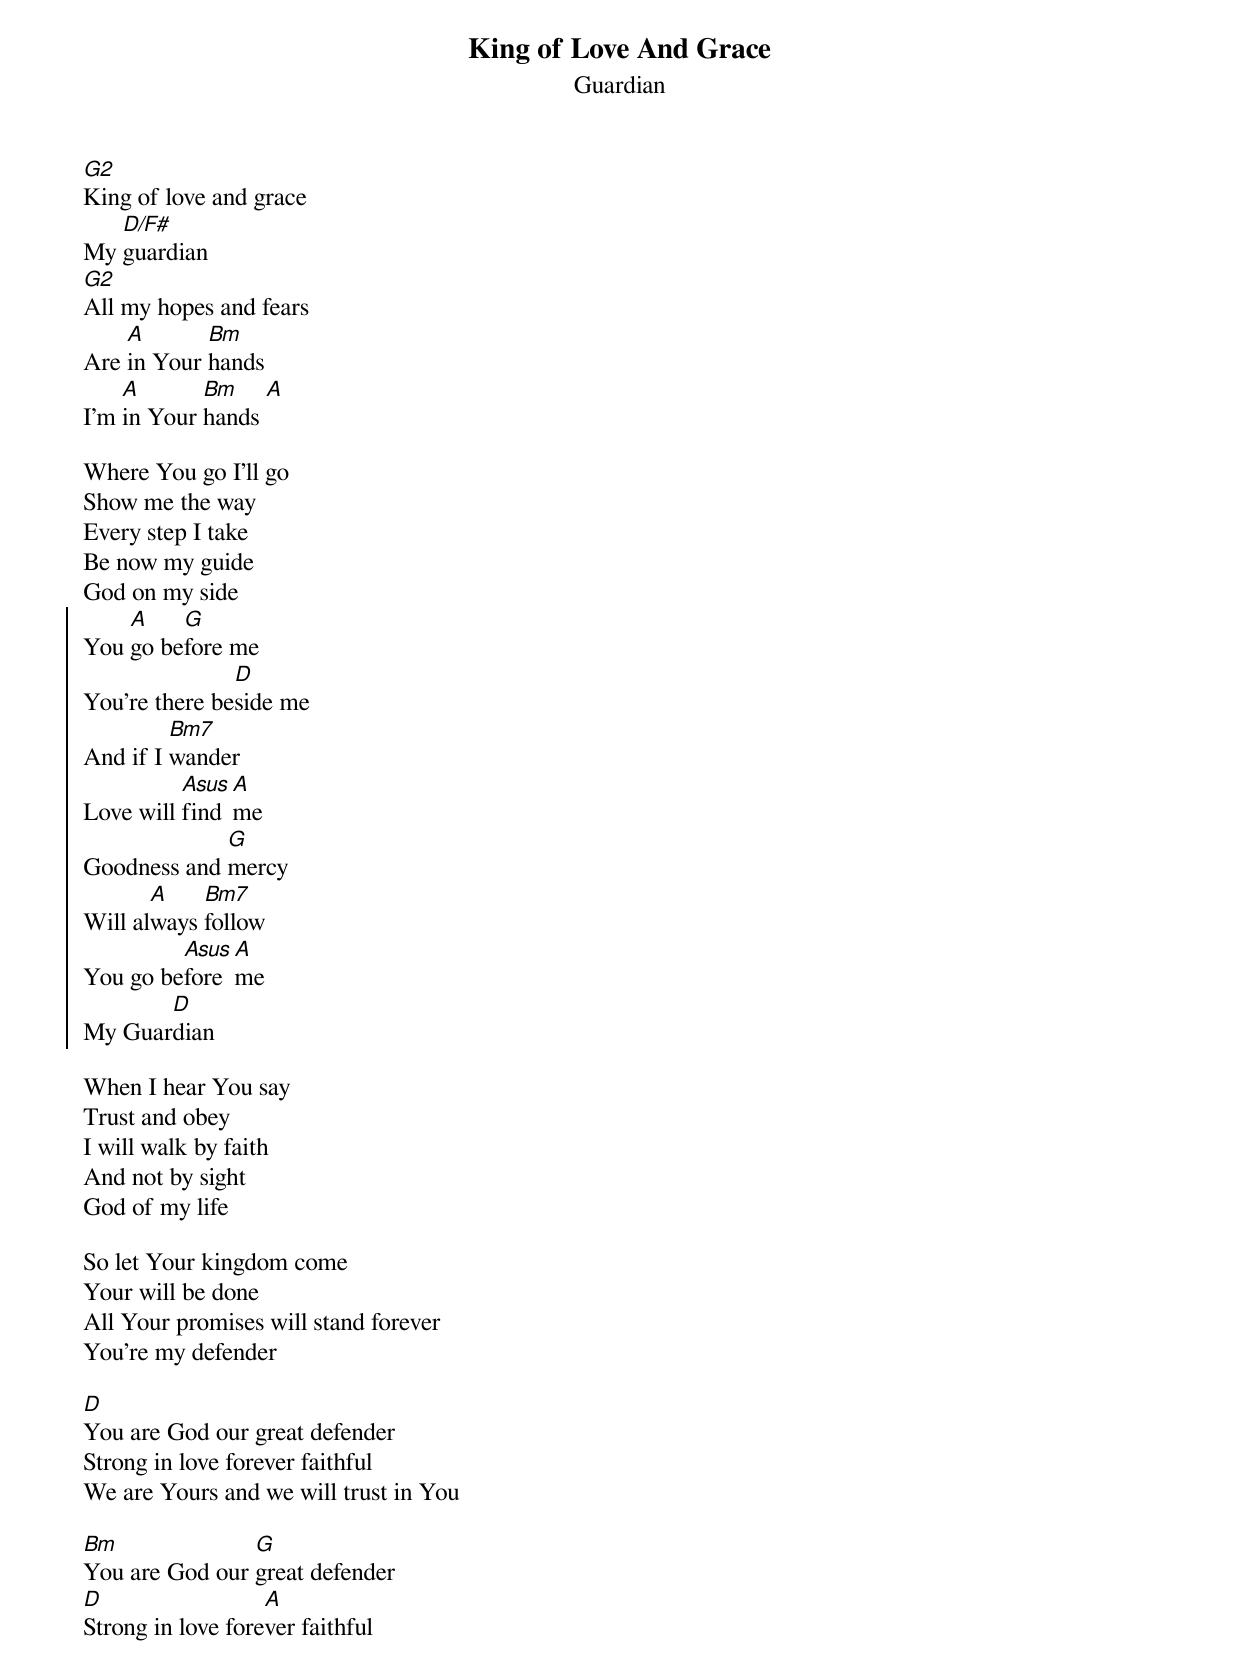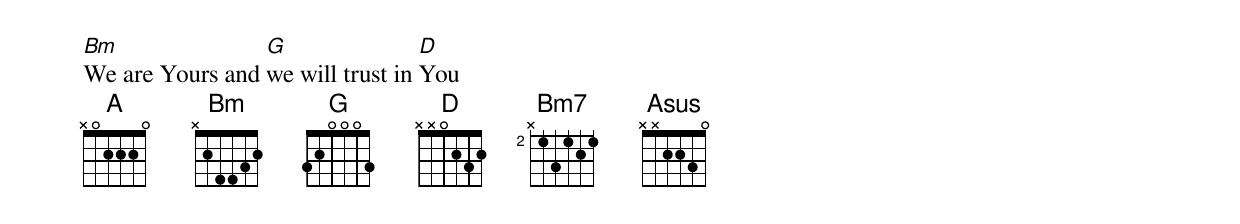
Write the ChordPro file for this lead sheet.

{t: King of Love And Grace}
{st: Guardian}

[G2]King of love and grace
My [D/F#]guardian
[G2]All my hopes and fears
Are [A]in Your [Bm]hands
I'm [A]in Your [Bm]hands [A]

Where You go I'll go
Show me the way
Every step I take
Be now my guide
God on my side
{soc}
You [A]go be[G]fore me
You're there be[D]side me
And if I [Bm7]wander
Love will [Asus]find [A]me
Goodness and [G]mercy
Will al[A]ways [Bm7]follow
You go be[Asus]fore [A]me
My Guar[D]dian
{eoc}

When I hear You say
Trust and obey
I will walk by faith
And not by sight
God of my life

So let Your kingdom come
Your will be done
All Your promises will stand forever
You're my defender

[D]You are God our great defender
Strong in love forever faithful
We are Yours and we will trust in You

[Bm]You are God our [G]great defender
[D]Strong in love fore[A]ver faithful
[Bm]We are Yours and [G]we will trust in [D]You
